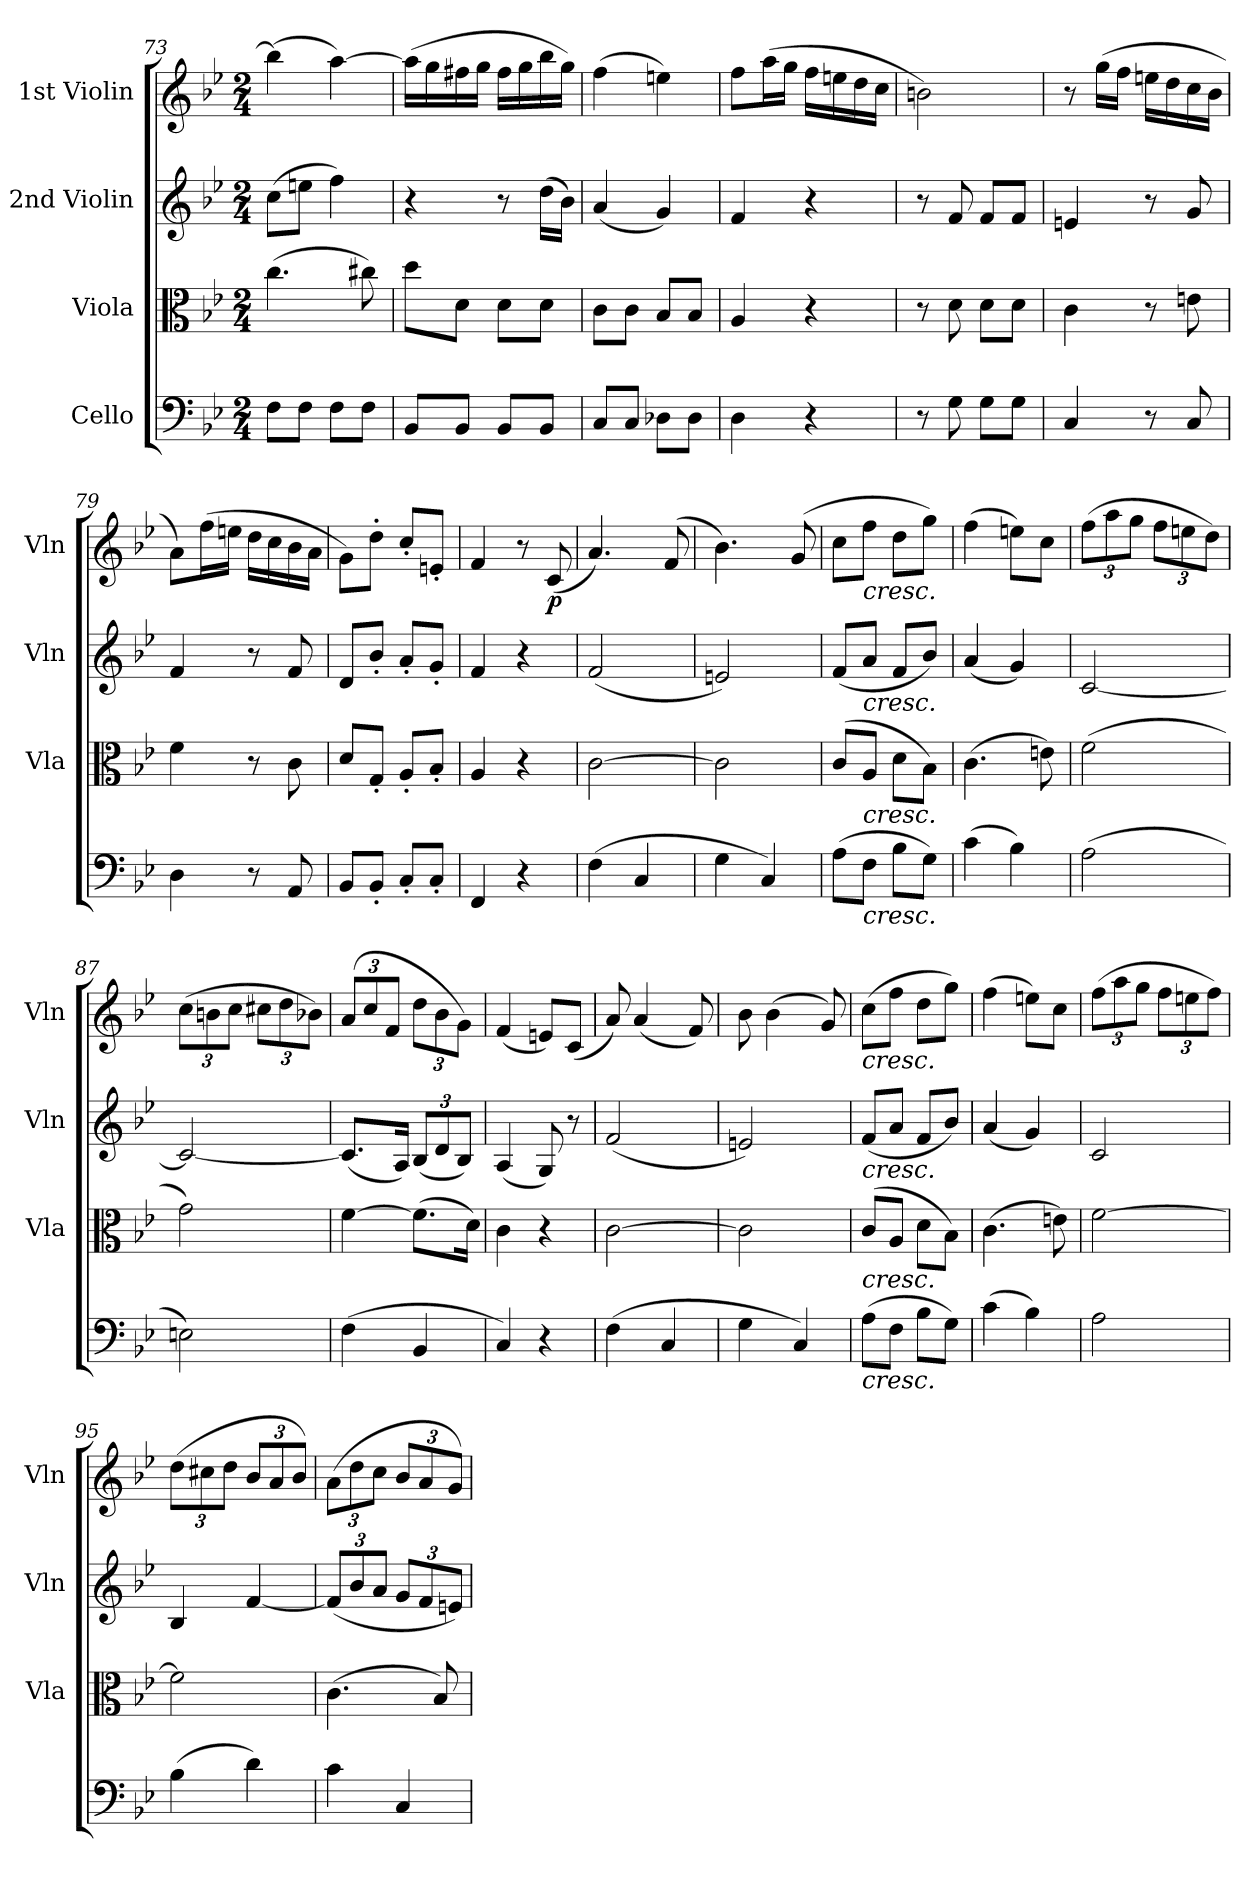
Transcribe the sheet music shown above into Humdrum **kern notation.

**kern	**kern	**kern	**kern	**dynam
*part4	*part3	*part2	*part1	*part1
*staff4	*staff3	*staff2	*staff1	*staff1
*I"Cello	*I"Viola	*I"2nd Violin	*I"1st Violin	*
*	*I'Vla	*I'Vln	*I'Vln	*
*clefF4	*clefC3	*clefG2	*clefG2	*
*k[b-e-]	*k[b-e-]	*k[b-e-]	*k[b-e-]	*
*B-:	*B-:	*B-:	*B-:	*
*M2/4	*M2/4	*M2/4	*M2/4	*
=73	=73	=73	=73	=73
8FL	(4.cc	(8ccL	(4bb-]	.
8FJ	.	8eenJ	.	.
8FL	.	4ff)	[4aa)	.
8FJ	8cc#X)	.	.	.
=74	=74	=74	=74	=74
8BB-L	8ddL	4r	(16aaLL]	.
.	.	.	16gg	.
8BB-J	8dJ	.	16ff#X	.
.	.	.	16ggJJ	.
8BB-L	8dL	8r	16ff#LL	.
.	.	.	16gg	.
8BB-J	8dJ	(16ddLL	16bb-	.
.	.	16b-JJ)	16ggJJ)	.
=75	=75	=75	=75	=75
8CL	8cL	(4a	(4ff	.
8CJ	8cJ	.	.	.
8D-XL	8B-L	4g)	4een)	.
8D-J	8B-J	.	.	.
=76	=76	=76	=76	=76
4D	4A	4f	8ffL	.
.	.	.	(16aaL	.
.	.	.	16ggJJ	.
4r	4r	4r	16ffLL	.
.	.	.	16een	.
.	.	.	16dd	.
.	.	.	16ccJJ	.
=77	=77	=77	=77	=77
8r	8r	8r	2bn)	.
8G	8d	8f	.	.
8GL	8dL	8fL	.	.
8GJ	8dJ	8fJ	.	.
=78	=78	=78	=78	=78
4C	4c	4en	8r	.
.	.	.	(16ggLL	.
.	.	.	16ffJJ	.
8r	8r	8r	16eenLL	.
.	.	.	16dd	.
8C	8en	8g	16cc	.
.	.	.	16b-JJ	.
=79	=79	=79	=79	=79
4D	4f	4f	8aL)	.
.	.	.	(16ffL	.
.	.	.	16eenJJ	.
8r	8r	8r	16ddLL	.
.	.	.	16cc	.
8AA	8c	8f	16b-	.
.	.	.	16aJJ	.
=80	=80	=80	=80	=80
8BB-L	8dL	8dL	8gL)	.
8BB-'J	8G'J	8b-'J	8dd'J	.
8C'L	8A'L	8a'L	8cc'L	.
8C'J	8B-'J	8g'J	8en'J	.
=81	=81	=81	=81	=81
4FF	4A	4f	4f	.
4r	4r	4r	8r	.
.	.	.	(8c	p
=82	=82	=82	=82	=82
(4F	[2c	(2f	4.a)	.
4C	.	.	.	.
.	.	.	(8f	.
=83	=83	=83	=83	=83
4G	2c]	2en)	4.b-)	.
4C)	.	.	.	.
.	.	.	(8g	.
=84	=84	=84	=84	=84
(8AL	(8cL	(8fL	8ccL	.
!	!	!	!LO:TX:b:i:t=cresc.	!
!	!	!LO:TX:b:i:t=cresc.	!	!
!	!LO:TX:b:i:t=cresc.	!	!	!
!LO:TX:b:i:t=cresc.	!	!	!	!
8FJ	8AJ	8aJ	8ffJ	.
8B-L	8dL	8fL	8ddL	.
8GJ)	8B-J)	8b-J)	8ggJ)	.
=85	=85	=85	=85	=85
(4c	(4.c	(4a	(4ff	.
4B-)	.	4g)	8eenL)	.
.	8en)	.	8ccJ	.
=86	=86	=86	=86	=86
(2A	(2f	[2c	(12ffL	.
.	.	.	12aa	.
.	.	.	12ggJ	.
.	.	.	12ffL	.
.	.	.	12een	.
.	.	.	12ddJ)	.
=87	=87	=87	=87	=87
2En)	2g)	2c_	(12ccL	.
.	.	.	12bn	.
.	.	.	12ccJ	.
.	.	.	12cc#XL	.
.	.	.	12dd	.
.	.	.	12b-XJ)	.
=88	=88	=88	=88	=88
(4F	[4f	(8.cL]	(12aL	.
.	.	.	12cc	.
.	.	.	12fJ	.
.	.	16AJk)	.	.
4BB-	(8.fL]	(12B-L	12ddL	.
.	.	12d	12b-	.
.	.	12B-J)	12gJ)	.
.	16dJk)	.	.	.
=89	=89	=89	=89	=89
4C)	4c	(4A	(4f	.
4r	4r	8G)	8enL)	.
.	.	8r	(8cJ	.
=90	=90	=90	=90	=90
(4F	[2c	(2f	8a)	.
.	.	.	(4a	.
4C	.	.	.	.
.	.	.	8f)	.
=91	=91	=91	=91	=91
4G	2c]	2en)	8b-	.
.	.	.	(4b-	.
4C)	.	.	.	.
.	.	.	8g)	.
=92	=92	=92	=92	=92
!	!	!	!LO:TX:b:i:t=cresc.	!
!	!	!LO:TX:b:i:t=cresc.	!	!
!	!LO:TX:b:i:t=cresc.	!	!	!
!LO:TX:b:i:t=cresc.	!	!	!	!
(8AL	(8cL	(8fL	(8ccL	.
8FJ	8AJ	8aJ	8ffJ	.
8B-L	8dL	8fL	8ddL	.
8GJ)	8B-J)	8b-J)	8ggJ)	.
=93	=93	=93	=93	=93
(4c	(4.c	(4a	(4ff	.
4B-)	.	4g)	8eenL)	.
.	8en)	.	8ccJ	.
=94	=94	=94	=94	=94
2A	[2f	2c	(12ffL	.
.	.	.	12aa	.
.	.	.	12ggJ	.
.	.	.	12ffL	.
.	.	.	12een	.
.	.	.	12ffJ)	.
=95	=95	=95	=95	=95
(4B-	2f]	4B-	(12ddL	.
.	.	.	12cc#X	.
.	.	.	12ddJ	.
4d)	.	[4f	12b-L	.
.	.	.	12a	.
.	.	.	12b-J)	.
=96	=96	=96	=96	=96
4c	(4.c	(12fL]	(12aL	.
.	.	12b-	12dd	.
.	.	12aJ	12ccJ	.
4C	.	12gL	12b-L	.
.	.	12f	12a	.
.	8B-)	.	.	.
.	.	12enJ)	12gJ)	.
=	=	=	=	=
*-	*-	*-	*-	*-
